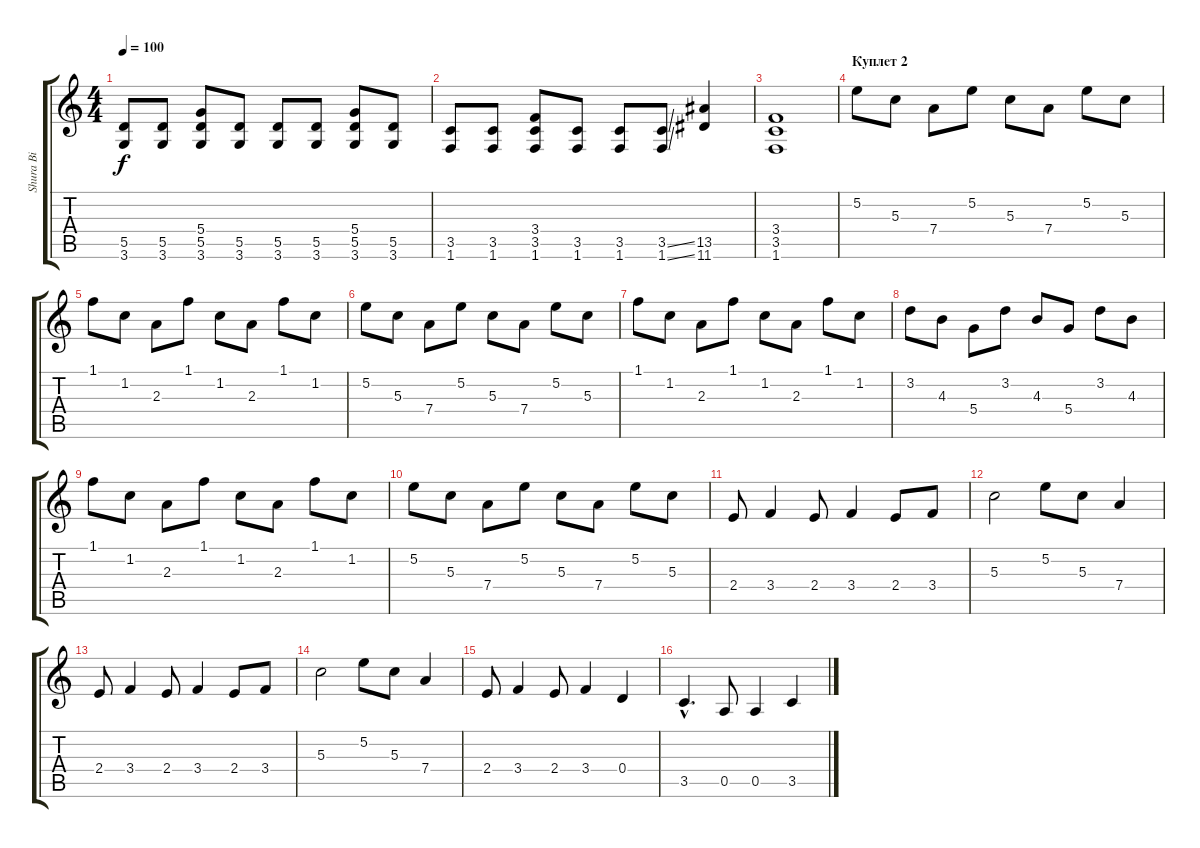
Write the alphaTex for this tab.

\track ("Shura Bi" "Shura Bi") {instrument electricguitarjazz}
\staff {score tabs}
\tuning (E4 B3 G3 D3 A2 E2) {hide}
\ts (4 4)
\tempo 100
\clef g2
\ks c
(5.5 3.6).8{dy f} (5.5 3.6).8 (5.4 5.5 3.6).8 (5.5 3.6).8 (5.5 3.6).8 (5.5 3.6).8 (5.4 5.5 3.6).8 (5.5 3.6).8 |
(3.5 1.6).8 (3.5 1.6).8 (3.4 3.5 1.6).8 (3.5 1.6).8 (3.5 1.6).8 (3.5{ss} 1.6{ss}).8 (13.5 11.6).4 |
(3.4 3.5 1.6).1 |
\section ("" "Куплет 2")
5.2.8{volume 13 instrument electricguitarjazz} 5.3.8 7.4.8 5.2.8 5.3.8 7.4.8 5.2.8 5.3.8 |
1.1.8 1.2.8 2.3.8 1.1.8 1.2.8 2.3.8 1.1.8 1.2.8 |
5.2.8 5.3.8 7.4.8 5.2.8 5.3.8 7.4.8 5.2.8 5.3.8 |
1.1.8 1.2.8 2.3.8 1.1.8 1.2.8 2.3.8 1.1.8 1.2.8 |
3.2.8 4.3.8 5.4.8 3.2.8 4.3.8 5.4.8 3.2.8 4.3.8 |
1.1.8 1.2.8 2.3.8 1.1.8 1.2.8 2.3.8 1.1.8 1.2.8 |
5.2.8 5.3.8 7.4.8 5.2.8 5.3.8 7.4.8 5.2.8 5.3.8 |
2.4.8 3.4.4 2.4.8 3.4.4 2.4.8 3.4.8 |
5.3.2 5.2.8 5.3.8 7.4.4 |
2.4.8 3.4.4 2.4.8 3.4.4 2.4.8 3.4.8 |
5.3.2 5.2.8 5.3.8 7.4.4 |
2.4.8 3.4.4 2.4.8 3.4.4 0.4.4 |
3.5{hac}.4{d} 0.5.8 0.5.4 3.5.4
